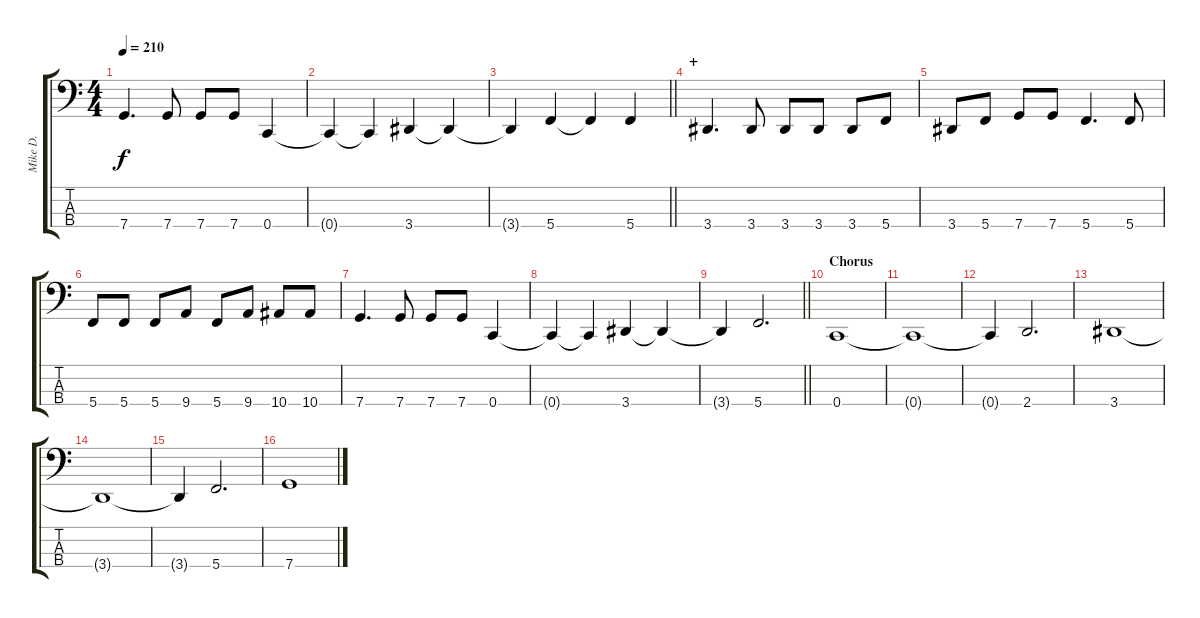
\track ("Mike D." "Mike D.") {instrument electricbassfinger}
\staff {score tabs}
\tuning (F2 C2 G1 C1) {hide}
\ts (4 4)
\tempo 210
\clef f4
\ks c
7.4.4{d dy f} 7.4.8 7.4.8 7.4.8 0.4.4 |
0.4{t}.4 0.4{t}.4 3.4.4 3.4{t}.4 |
\barLineRight lightlight
3.4{t}.4 5.4.4 5.4{t}.4 5.4.4 |
\section ("" "+")
3.4.4{d} 3.4.8 3.4.8 3.4.8 3.4.8 5.4.8 |
3.4.8 5.4.8 7.4.8 7.4.8 5.4.4{d} 5.4.8 |
5.4.8 5.4.8 5.4.8 9.4.8 5.4.8 9.4.8 10.4.8 10.4.8 |
7.4.4{d} 7.4.8 7.4.8 7.4.8 0.4.4 |
0.4{t}.4 0.4{t}.4 3.4.4 3.4{t}.4 |
\barLineRight lightlight
3.4{t}.4 5.4.2{d} |
\section ("" "Chorus")
0.4.1 |
0.4{t}.1 |
0.4{t}.4 2.4.2{d} |
3.4.1 |
3.4{t}.1 |
3.4{t}.4 5.4.2{d} |
7.4.1
